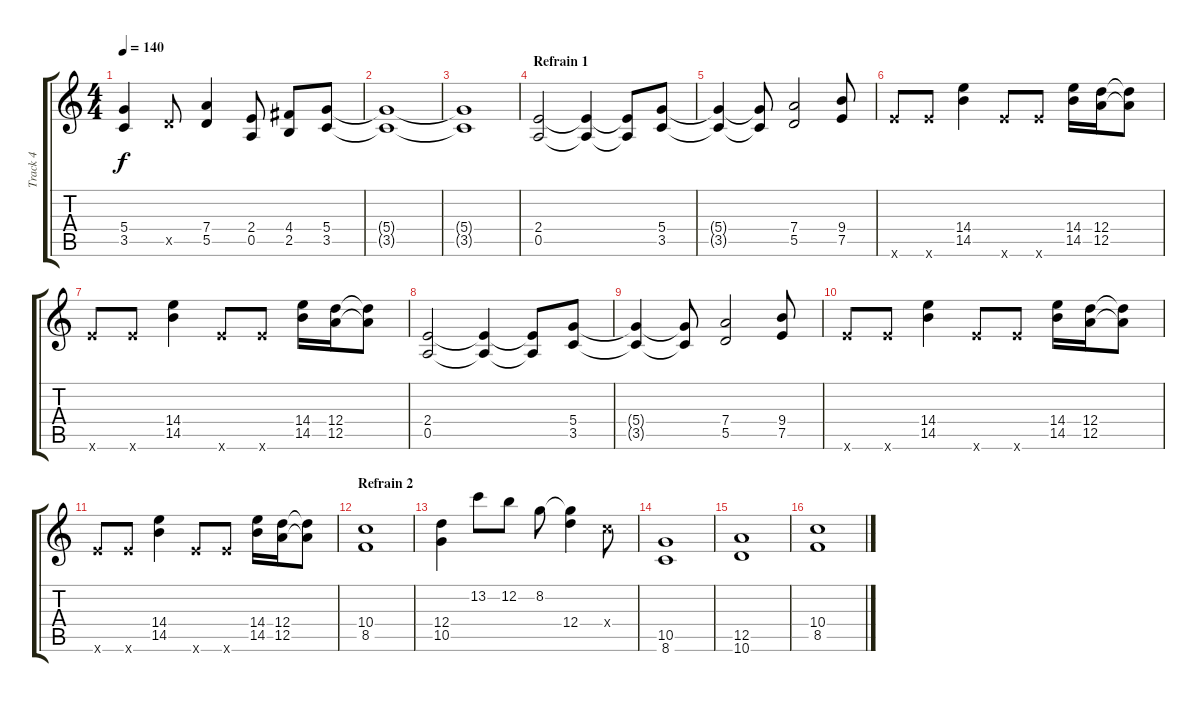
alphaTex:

\track ("Track 4" "Track 4") {instrument distortionguitar}
\staff {score tabs}
\tuning (E4 B3 G3 D3 A2 E2) {hide}
\ts (4 4)
\tempo 140
\clef g2
\ks c
(5.4 3.5).4{dy f} 5.5{x}.8 (7.4 5.5).4 (2.4 0.5).8 (4.4 2.5).8 (5.4 3.5).8 |
(5.4{t} 3.5{t}).1 |
(5.4{t} 3.5{t}).1 |
\section ("" "Refrain 1")
(2.4 0.5).2 (2.4{t} 0.5{t}).4 (2.4{t} 0.5{t}).8 (5.4 3.5).8 |
(5.4{t} 3.5{t}).4 (5.4{t} 3.5{t}).8 (7.4 5.5).2 (9.4 7.5).8 |
12.6{x}.8 12.6{x}.8 (14.4 14.5).4 12.6{x}.8 12.6{x}.8 (14.4 14.5).16 (12.4 12.5).16 (12.4{t} 12.5{t}).8 |
12.6{x}.8 12.6{x}.8 (14.4 14.5).4 12.6{x}.8 12.6{x}.8 (14.4 14.5).16 (12.4 12.5).16 (12.4{t} 12.5{t}).8 |
(2.4 0.5).2 (2.4{t} 0.5{t}).4 (2.4{t} 0.5{t}).8 (5.4 3.5).8 |
(5.4{t} 3.5{t}).4 (5.4{t} 3.5{t}).8 (7.4 5.5).2 (9.4 7.5).8 |
12.6{x}.8 12.6{x}.8 (14.4 14.5).4 12.6{x}.8 12.6{x}.8 (14.4 14.5).16 (12.4 12.5).16 (12.4{t} 12.5{t}).8 |
12.6{x}.8 12.6{x}.8 (14.4 14.5).4 12.6{x}.8 12.6{x}.8 (14.4 14.5).16 (12.4 12.5).16 (12.4{t} 12.5{t}).8 |
\section ("" "Refrain 2")
(10.4 8.5).1 |
(12.4 10.5).4 13.2.8 12.2.8 8.2.8 (8.2{t} 12.4).4 10.4{x}.8 |
(10.5 8.6).1 |
(12.5 10.6).1 |
(10.4 8.5).1
